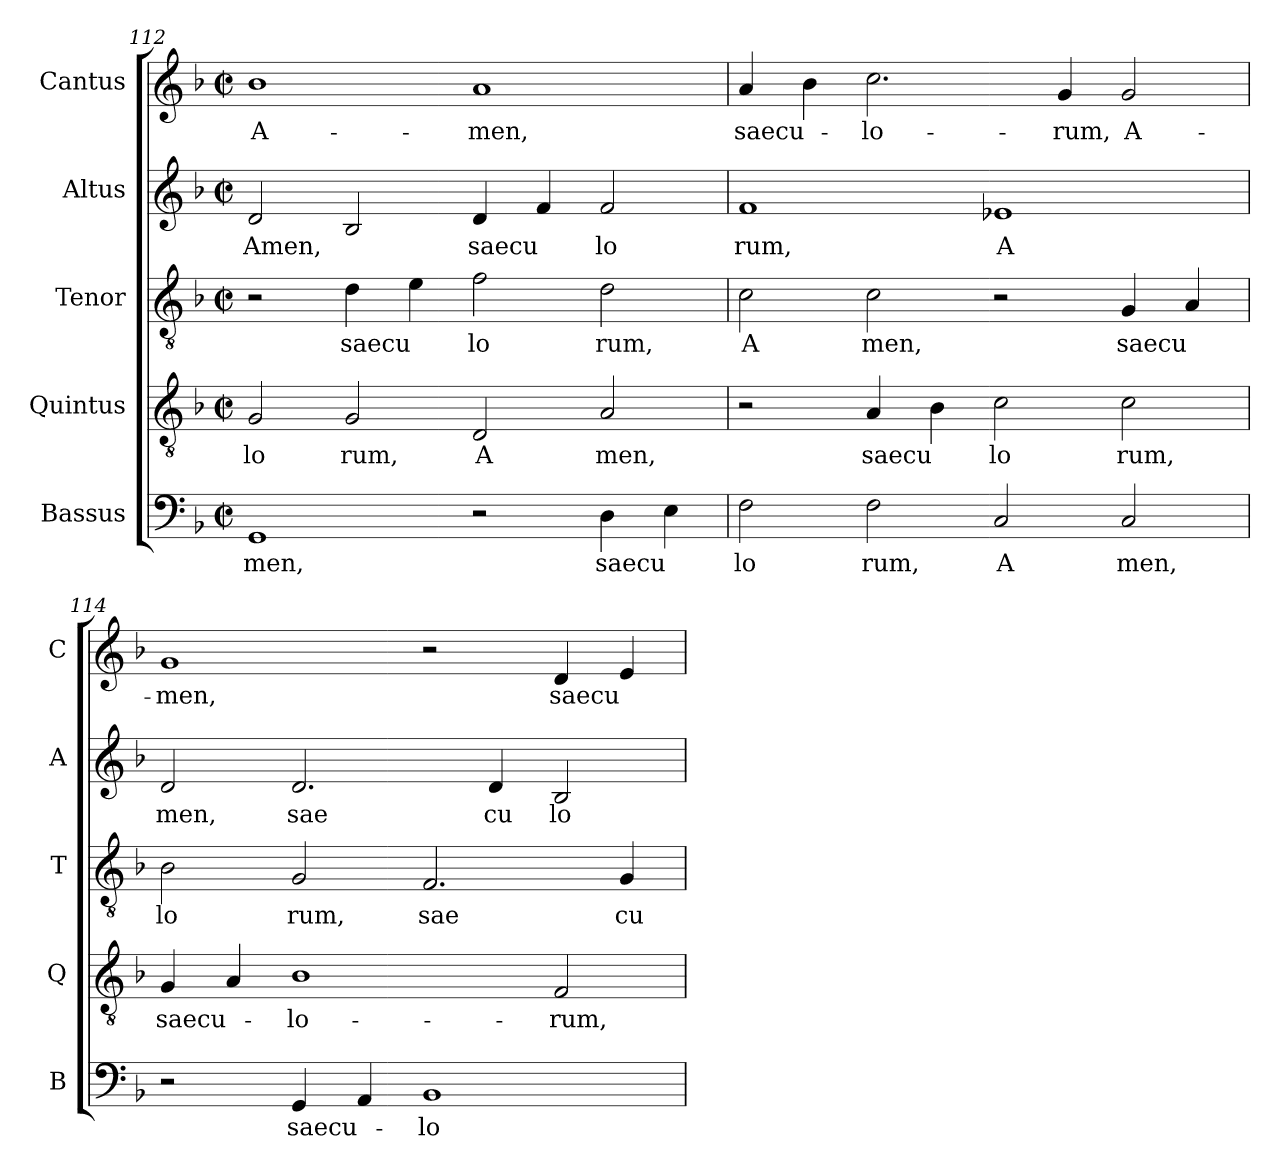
**kern	**text	**kern	**text	**kern	**text	**kern	**text	**kern	**text
*part5	*part5	*part4	*part4	*part3	*part3	*part2	*part2	*part1	*part1
*staff5	*staff5	*staff4	*staff4	*staff3	*staff3	*staff2	*staff2	*staff1	*staff1
*I"Bassus	*	*I"Quintus	*	*I"Tenor	*	*I"Altus	*	*I"Cantus	*
*I'B	*	*I'Q	*	*I'T	*	*I'A	*	*I'C	*
*clefF4	*	*clefGv2	*	*clefGv2	*	*clefG2	*	*clefG2	*
*k[b-]	*	*k[b-]	*	*k[b-]	*	*k[b-]	*	*k[b-]	*
*F:	*	*F:	*	*F:	*	*F:	*	*F:	*
*M2/2	*	*M2/2	*	*M2/2	*	*M2/2	*	*M2/2	*
*met(c|)	*	*met(c|)	*	*met(c|)	*	*met(c|)	*	*met(c|)	*
=112	=112	=112	=112	=112	=112	=112	=112	=112	=112
!	!LO:LY:b:cj	!	!LO:LY:b:cj	!	!	!	!LO:LY:b	!	!LO:LY:b:cj
1GG	men,	2G/	lo	2r	.	2d/	Amen,	1b-	A-
!	!	!	!LO:LY:b:cj	!	!LO:LY:b:cj	!	!	!	!
.	.	2G/	rum,	4d\	saecu	2B-/	.	.	.
.	.	.	.	4e\	.	.	.	.	.
!	!	!	!LO:LY:b:cj	!	!LO:LY:b:cj	!	!LO:LY:b:cj	!	!LO:LY:b:cj
2r	.	2D/	A	2f\	lo	4d/	saecu	1a	-men,
.	.	.	.	.	.	4f/	.	.	.
!	!LO:LY:b:cj	!	!LO:LY:b:cj	!	!LO:LY:b:cj	!	!LO:LY:b:cj	!	!
4D\	saecu	2A/	men,	2d\	rum,	2f/	lo	.	.
4E\	.	.	.	.	.	.	.	.	.
=113	=113	=113	=113	=113	=113	=113	=113	=113	=113
!	!LO:LY:b:cj	!	!	!	!LO:LY:b:cj	!	!LO:LY:b:cj	!	!LO:LY:b:cj
2F\	lo	2r	.	2c\	A	1f	rum,	4a/	saecu-
.	.	.	.	.	.	.	.	4b-\	.
!	!LO:LY:b:cj	!	!LO:LY:b:cj	!	!LO:LY:b:cj	!	!	!	!LO:LY:b:cj
2F\	rum,	4A/	saecu	2c\	men,	.	.	2.cc\	-lo-
.	.	4B-\	.	.	.	.	.	.	.
!	!LO:LY:b:cj	!	!LO:LY:b:cj	!	!	!	!LO:LY:b:cj	!	!
2C/	A	2c\	lo	2r	.	1e-X	A	.	.
!	!	!	!	!	!	!	!	!	!LO:LY:b:cj
.	.	.	.	.	.	.	.	4g/	-rum,
!	!LO:LY:b:cj	!	!LO:LY:b:cj	!	!LO:LY:b:cj	!	!	!	!LO:LY:b:cj
2C/	men,	2c\	rum,	4G/	saecu	.	.	2g/	A-
.	.	.	.	4A/	.	.	.	.	.
!!LO:PB:g=z
=114	=114	=114	=114	=114	=114	=114	=114	=114	=114
!	!	!	!LO:LY:b:cj	!	!LO:LY:b:cj	!	!LO:LY:b:cj	!	!LO:LY:b:cj
2r	.	4G/	saecu-	2B-\	lo	2d/	men,	1g	-men,
.	.	4A/	.	.	.	.	.	.	.
!	!LO:LY:b:cj	!	!LO:LY:b:cj	!	!LO:LY:b:cj	!	!LO:LY:b:cj	!	!
4GG/	saecu-	1B-	-lo-	2G/	rum,	2.d/	sae	.	.
4AA/	.	.	.	.	.	.	.	.	.
!	!LO:LY:b:cj	!	!	!	!LO:LY:b:cj	!	!	!	!
1BB-	-lo-	.	.	2.F/	sae	.	.	2r	.
!	!	!	!	!	!	!	!LO:LY:b:cj	!	!
.	.	.	.	.	.	4d/	cu	.	.
!	!	!	!LO:LY:b:cj	!	!	!	!LO:LY:b:cj	!	!LO:LY:b:cj
.	.	2F/	-rum,	.	.	2B-/	lo	4d/	saecu
!	!	!	!	!	!LO:LY:b:cj	!	!	!	!
.	.	.	.	4G/	cu	.	.	4e/	.
=	=	=	=	=	=	=	=	=	=
*-	*-	*-	*-	*-	*-	*-	*-	*-	*-
